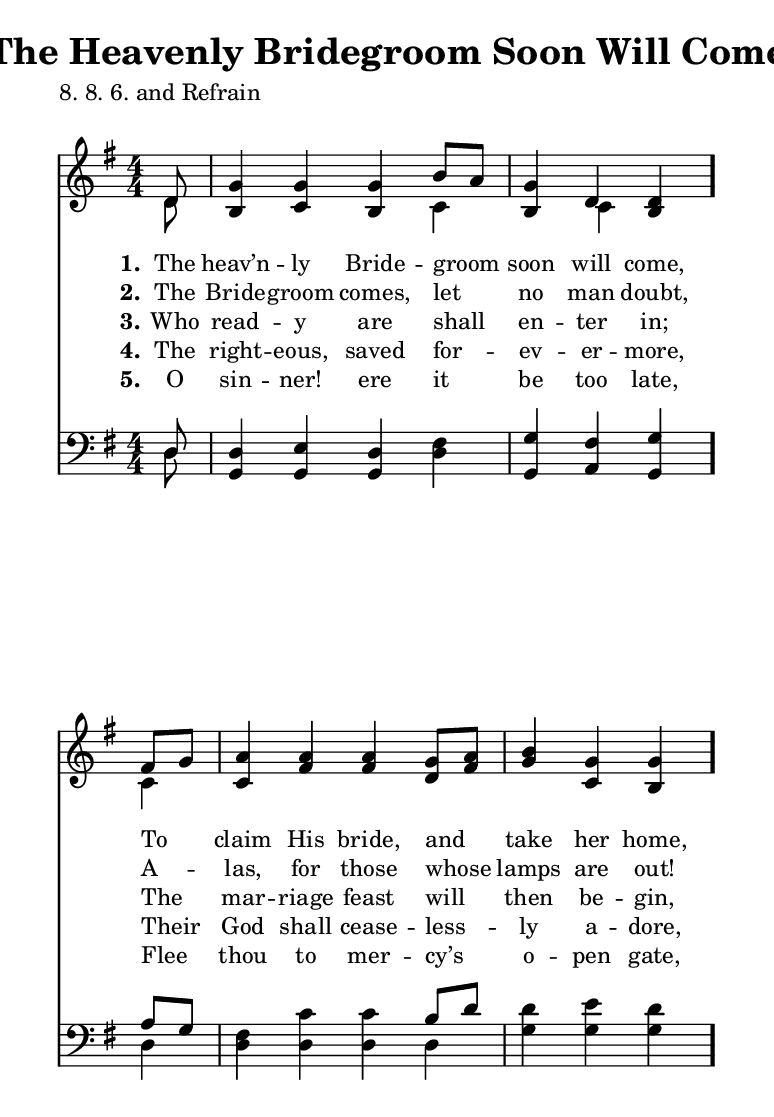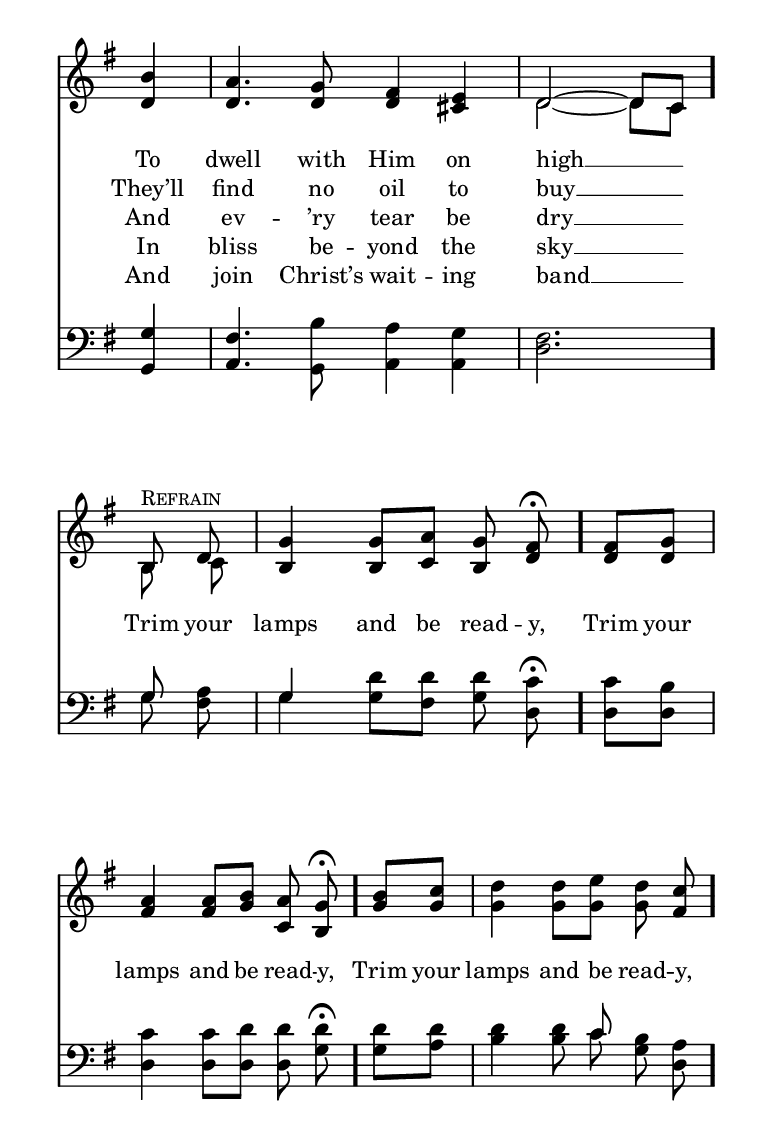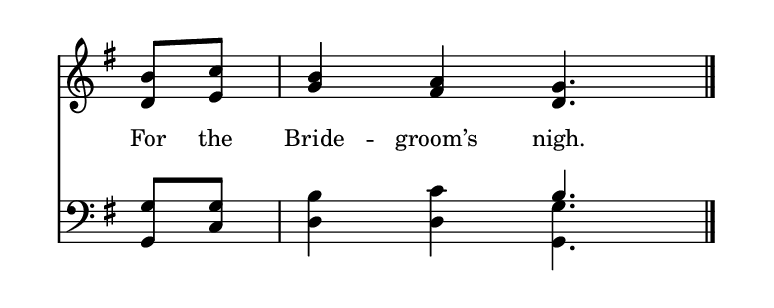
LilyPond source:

\include "common/global.ily"
\paper {
  \include "common/paper.ily"
  system-count = #(cond (is-eogsized 4) (#t #f))
}

\header{
  hymnnumber = "41"
  title = "The Heavenly Bridegroom Soon Will Come"
  tunename = ""
  meter = "8. 8. 6. and Refrain"
  %poet = ""
  %composer = ""
  %copyright = ""
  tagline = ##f
}

% for fermata in MIDI
ta = { \tempo 4=78 }
tb = { \tempo 4=26 }

patternAA = { \ta c8 | c4 c4 c4 c8[ c8] | c4 c4 c4 }
patternAB = { \ta c8 | c4 c4 c4 c4      | c4 c4 c4 }
patternBA = { \ta c8[ c8] | c4 c4 c4 c8[ c8] | c4 c4 c4 }
patternBB = { \ta c4      | c4 c4 c4 c8[ c8] | c4 c4 c4 }
patternBC = { \ta c4      | c4 c4 c4 c4      | c4 c4 c4 }
patternCA = { \ta c4 | c4. c8 c4 c4 | c2 ~ c8[ c8] }
patternCB = { \ta c4 | c4. c8 c4 c4 | c2.          }
patternDA = { \ta c8 c8 | c4 c8 c8 c8 \tb c8 \ta }
patternDB = { \ta c8 c8 | c4 c8 c8 c8 c8 }
patternEA = { \ta c8 c8 | c4 c4 c4. }

global = {
  \include "common/overrides.ily"
  \override Staff.TimeSignature.style = #'numbered
  \time 4/4
  \override Score.MetronomeMark.transparent = ##t % hide all fermata changes too
  \ta
  \key g \major
  \partial 8
  \autoBeamOff
}

notesSoprano = {
\global
\relative c' {

  \changePitch \patternAA { d | g g g b a | g d d }
  \changePitch \patternBA { fis g | a a a g a | b g g }
  \changePitch \patternCA { b | a g fis e | d d c }

  << s^\markup { \small \caps "Refrain" }
  \changePitch \patternDA { b d | g g a g fis \fermata } >>
  \changePitch \patternDA { fis g | a a b a g \fermata }
  \changePitch \patternDB { b c | d d e d c }
  \changePitch \patternEA { b c | b a g }

  \bar "|."

}
}

notesAlto = {
\global
\relative e' {

  \changePitch \patternAB { d | b c b c | b c b }
  \changePitch \patternBB { c | c fis fis d fis | g c, b }
  \changePitch \patternCA { d | d d d cis | d d c }

  \changePitch \patternDA { b c | b b c b d }
  \changePitch \patternDA { d d | fis fis g c, b }
  \changePitch \patternDB { g' g | g g g g fis }
  \changePitch \patternEA { d e | g fis d }

}
}

notesTenor = {
\global
\relative a, {

  \changePitch \patternAB { d | d e d fis | g fis g }
  \changePitch \patternBA { a g | fis c' c b d | d e d }
  \changePitch \patternCB { g, | fis b a g | fis }

  \changePitch \patternDA { g a | g d' d d c }
  \changePitch \patternDA { c b | c c d d d }
  \changePitch \patternDB { d d | d d c b a }
  \changePitch \patternEA { g g | b c b }

}
}

notesBass = {
\global
\relative f {

  \changePitch \patternAB { d | g, g g d' | g, a g }
  \changePitch \patternBC { d' | d d d d | g g g }
  \changePitch \patternCB { g, | a g a a | d }

  \changePitch \patternDA { g fis | g g fis g d \fermata }
  \changePitch \patternDA { d d | d d d d g \fermata }
  \changePitch \patternDB { g a | b b c g d }
  \changePitch \patternEA { g, c | d d < g g, > }

}
}

Refrain = \lyricmode {

Trim your lamps and be read -- y, \bar "."
Trim your lamps and be read -- y, \bar "."
Trim your lamps and be read -- y, \bar "."
For the Bride -- groom’s nigh. \bar "."

}

wordsA = \lyricmode {
\set stanza = "1."

The heav’n -- ly Bride -- groom soon will come, \bar "."
To claim His bride, and take her home, \bar "."
To dwell with Him on high __ \bar "."

}

wordsB = \lyricmode {
\set stanza = "2."

The Bride -- groom comes, let no man doubt,
A -- las, for those whose lamps are out!
They’ll find no oil to buy __

}

wordsC = \lyricmode {
\set stanza = "3."

Who read -- y are shall en -- ter in;
The mar -- riage feast will then be -- gin,
And ev -- ’ry tear be dry __

\Refrain

}

wordsD = \lyricmode {
\set stanza = "4."

The right -- eous, saved for -- ev -- er -- more,
Their God shall cease -- less -- ly a -- dore,
In bliss be -- yond the sky __

}

wordsE = \lyricmode {
\set stanza = "5."

O sin -- ner! ere it be too late,
Flee thou to mer -- cy’s o -- pen gate,
And join Christ’s wait -- ing band __

}

\score {
  \context ChoirStaff <<
    \context Staff = upper <<
      \set ChoirStaff.systemStartDelimiter = #'SystemStartBar
      \set ChoirStaff.printPartCombineTexts = ##f
      \partcombine #'(2 . 9) \notesSoprano \notesAlto
      \context NullVoice = sopranos { \voiceOne << \notesSoprano >> }
      \context NullVoice = altos { \voiceTwo << \notesAlto >> }
      \context Lyrics = one   \lyricsto sopranos \wordsA
      \context Lyrics = two   \lyricsto sopranos \wordsB
      \context Lyrics = three \lyricsto sopranos \wordsC
      \context Lyrics = four  \lyricsto sopranos \wordsD
      \context Lyrics = five  \lyricsto sopranos \wordsE
    >>
    \context Staff = men <<
      \clef bass
      \set ChoirStaff.printPartCombineTexts = ##f
      \partcombine #'(2 . 9) \notesTenor \notesBass
      \context NullVoice = tenors { \voiceOne << \notesTenor >> }
      \context NullVoice = basses { \voiceTwo << \notesBass >> }
    >>
  >>
  \layout {
    \include "common/layout.ily"
  }
  \midi{
    \include "common/midi.ily"
  }
}

%\markup { \fill-line { \column {
%  \line{ \bold 5 \column { \wordsE } } \combine \null \vspace #0.4
%  \line{ \bold 6 \column { \wordsF } } \combine \null \vspace #0.4
%  \line{ \bold 7 \column { \wordsG } } \combine \null \vspace #0.4
%  \line{ \bold 8 \column { \wordsH } } \combine \null \vspace #0.4
%} } }

\version "2.19.49"  % necessary for upgrading to future LilyPond versions.

% vi:set et ts=2 sw=2 ai nocindent syntax=lilypond:
